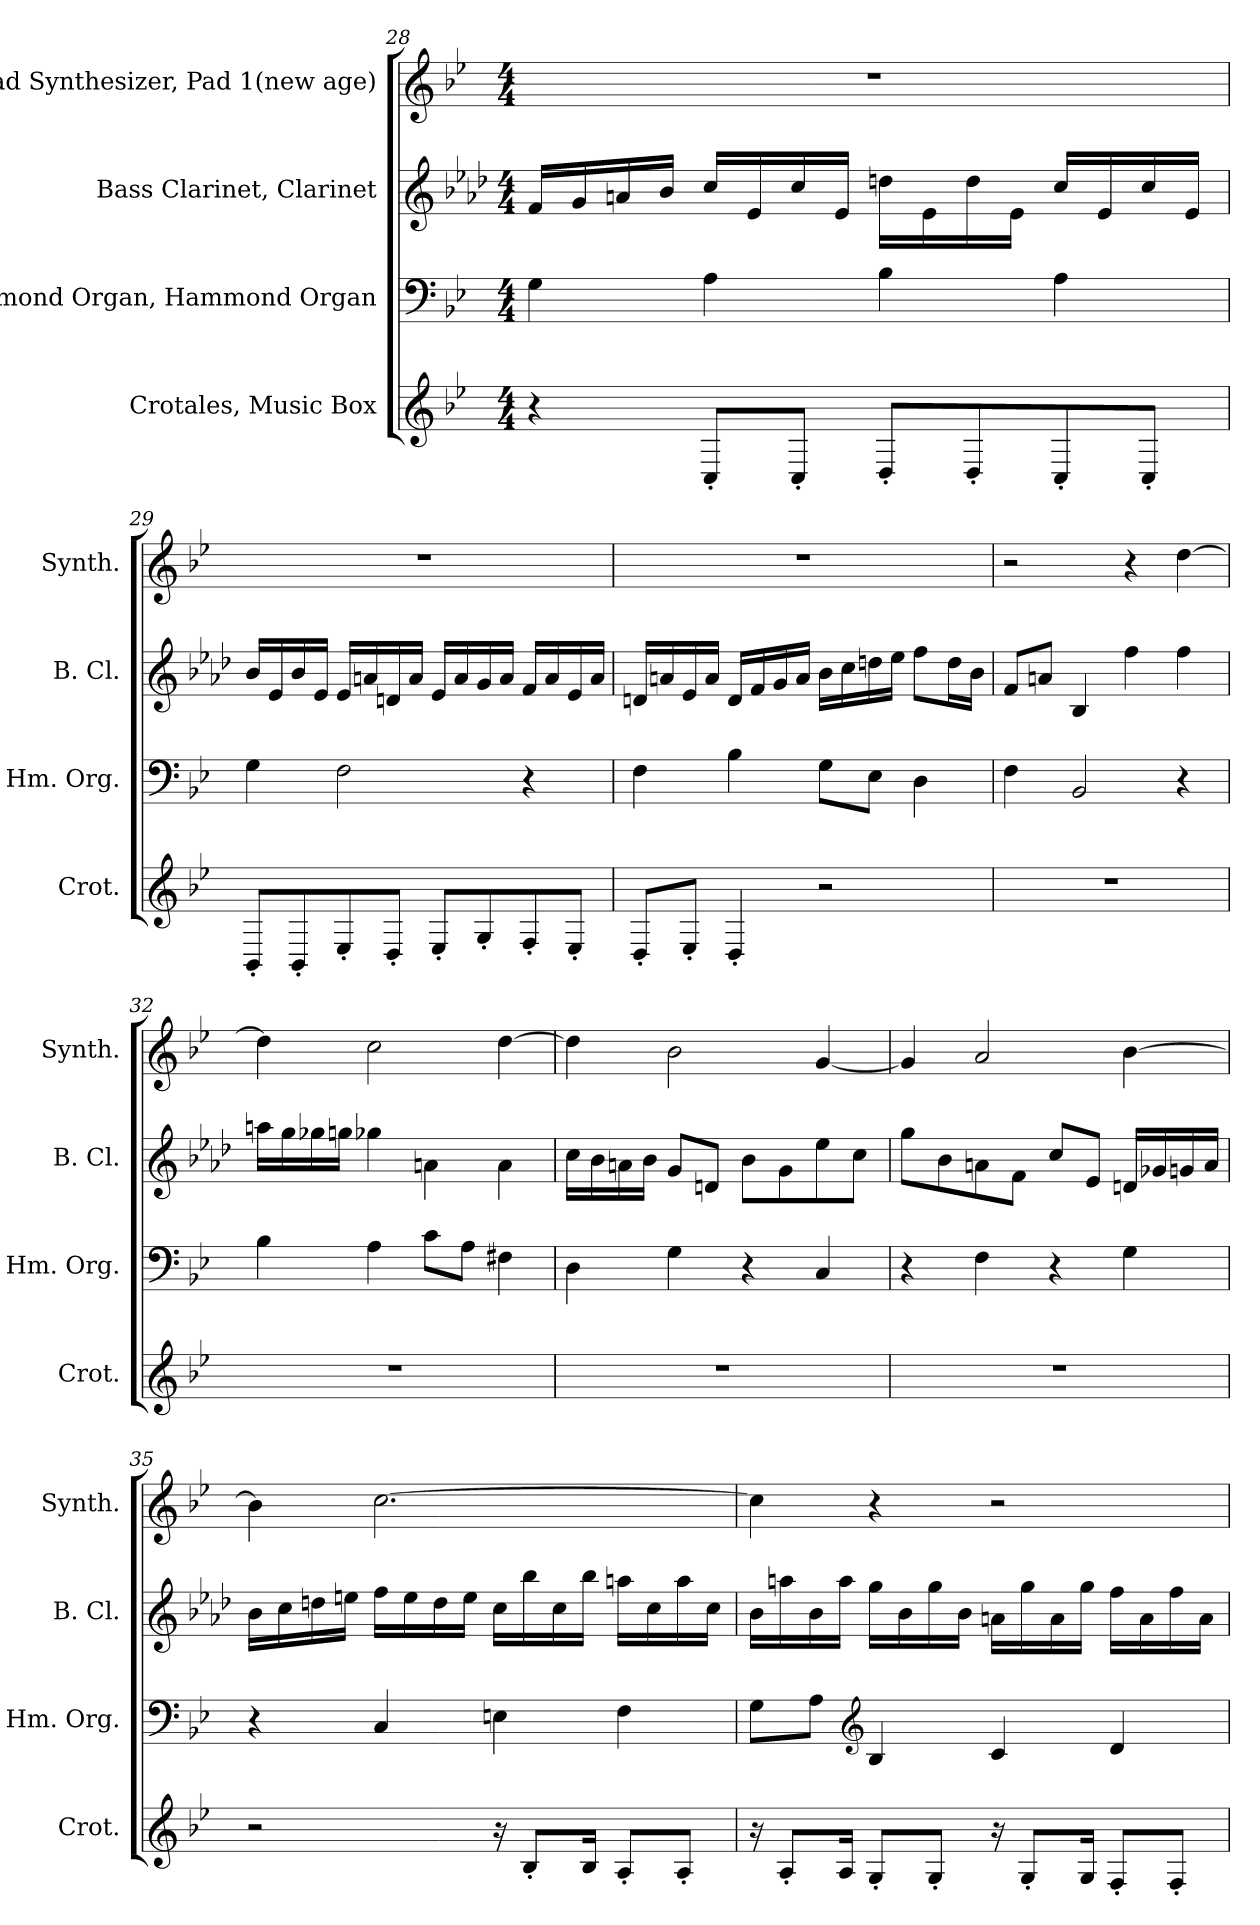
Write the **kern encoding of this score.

**kern	**kern	**kern	**kern
*part4	*part3	*part2	*part1
*staff4	*staff3	*staff2	*staff1
*I"Crotales, Music Box	*I"Hammond Organ, Hammond Organ	*I"Bass Clarinet, Clarinet	*I"Pad Synthesizer, Pad 1(new age)
*I'Crot.	*I'Hm. Org.	*I'B. Cl.	*I'Synth.
!!LO:PB:g=z
*clefG2	*clefF4	*clefG2	*clefG2
*ITrd-14c-24	*	*ITrd8c14	*
*k[b-e-]	*k[b-e-]	*k[b-e-a-d-]	*k[b-e-]
*M4/4	*M4/4	*M4/4	*M4/4
=28	=28	=28	=28
4r	4G\	16F/LL	1r
.	.	16G/	.
.	.	16An/	.
.	.	16B-/JJ	.
8cc'/L	4A\	16c/LL	.
.	.	16E-/	.
8cc'/J	.	16c/	.
.	.	16E-/JJ	.
8dd'/L	4B-\	16dn\LL	.
.	.	16E-\	.
8dd'/	.	16d\	.
.	.	16E-\JJ	.
8cc'/	4A\	16c/LL	.
.	.	16E-/	.
8cc'/J	.	16c/	.
.	.	16E-/JJ	.
=29	=29	=29	=29
8b-'/L	4G\	16B-/LL	1r
.	.	16E-/	.
8b-'/	.	16B-/	.
.	.	16E-/JJ	.
8ee-'/	2F\	16E-/LL	.
.	.	16An/	.
8dd'/J	.	16Dn/	.
.	.	16A/JJ	.
8ee-'/L	.	16E-/LL	.
.	.	16A/	.
8gg'/	.	16G/	.
.	.	16A/JJ	.
8ff'/	4r	16F/LL	.
.	.	16A/	.
8ee-'/J	.	16E-/	.
.	.	16A/JJ	.
!!LO:LB:g=z
=30	=30	=30	=30
8dd'/L	4F\	16Dn/LL	1r
.	.	16An/	.
8ee-'/J	.	16E-/	.
.	.	16A/JJ	.
4dd'/	4B-\	16D/LL	.
.	.	16F/	.
.	.	16G/	.
.	.	16A/JJ	.
2r	8G\L	16B-\LL	.
.	.	16c\	.
.	8E-\J	16dn\	.
.	.	16e-\JJ	.
.	4D\	8f\L	.
.	.	16d\L	.
.	.	16B-\JJ	.
=31	=31	=31	=31
1r	4F\	8F/L	2r
.	.	8An/J	.
.	2BB-/	4BB-/	.
.	.	4f\	4r
.	4r	4f\	[4dd\
=32	=32	=32	=32
1r	4B-\	16an\LL	4dd\]
.	.	16g\	.
.	.	16g-X\	.
.	.	16gn\JJ	.
.	4A\	4g-X\	2cc\
.	8c\L	4An\	.
.	8A\J	.	.
.	4F#X\	4A\	[4dd\
!!LO:LB:g=z
=33	=33	=33	=33
1r	4D\	16c\LL	4dd\]
.	.	16B-\	.
.	.	16An\	.
.	.	16B-\JJ	.
.	4G\	8G/L	2b-\
.	.	8Dn/J	.
.	4r	8B-\L	.
.	.	8G\	.
.	4C/	8e-\	[4g/
.	.	8c\J	.
=34	=34	=34	=34
1r	4r	8g\L	4g/]
.	.	8B-\	.
.	4F\	8An\	2a/
.	.	8F\J	.
.	4r	8c/L	.
.	.	8E-/J	.
.	4G\	16Dn/LL	[4b-\
.	.	16G-X/	.
.	.	16Gn/	.
.	.	16A/JJ	.
!!LO:PB:g=z
=35	=35	=35	=35
2r	4r	16B-\LL	4b-\]
.	.	16c\	.
.	.	16dn\	.
.	.	16en\JJ	.
.	4C/	16f\LL	[2.cc\
.	.	16e\	.
.	.	16d\	.
.	.	16e\JJ	.
16r	4En\	16c\LL	.
8bb-'/L	.	16b-\	.
.	.	16c\	.
16bb-/Jk	.	16b-\JJ	.
8aa'/L	4F\	16an\LL	.
.	.	16c\	.
8aa'/J	.	16a\	.
.	.	16c\JJ	.
=36	=36	=36	=36
16r	8G\L	16B-\LL	4cc\]
8aa'/L	.	16an\	.
.	8A\J	16B-\	.
16aa/Jk	.	16a\JJ	.
*	*clefG2	*	*
8gg'/L	4B-/	16g\LL	4r
.	.	16B-\	.
8gg'/J	.	16g\	.
.	.	16B-\JJ	.
16r	4c/	16An\LL	2r
8gg'/L	.	16g\	.
.	.	16A\	.
16gg/Jk	.	16g\JJ	.
8ff'/L	4d/	16f\LL	.
.	.	16A\	.
8ff'/J	.	16f\	.
.	.	16A\JJ	.
=	=	=	=
*-	*-	*-	*-
